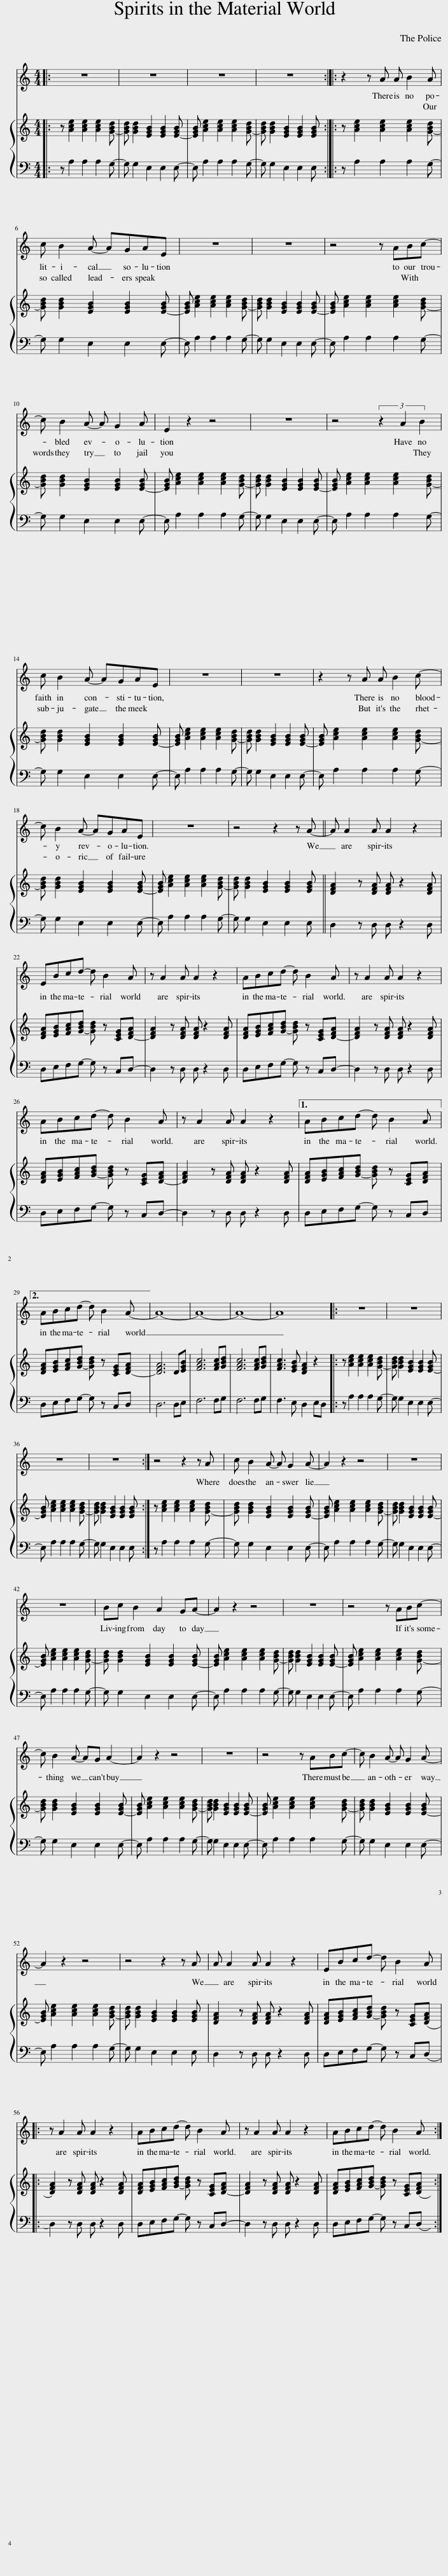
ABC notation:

X:1
%%score 1 { 2 | 3 }
L:1/8
M:4/4
I:linebreak $
K:C
V:1 treble
V:2 treble
V:3 bass
V:1
|: z8 | z8 | z8 | z8 :: z2 z A A B2 A |$ %5
 c B2 A- AGAE | z8 | z8 | z4 z ABc- |$ c B2 A- A G2 A | %10
 E2 z2 z4 | z8 | z4 (3z2 A2 B2 |$ c B2 A- AGAE | z8 | %15
 z8 | z2 z A A B2 c- |$ c B2 A- AGAE | z8 | z4 z2 z A- || %20
 A A2 A A2 z2 |$ EBcd- d B2 A | z A2 A A2 z2 | ABcd- d B2 A | z A2 A A2 z2 |$ %25
 ABcd- d B2 A | z A2 A A2 z2 |1 ABcd- d B2 A ||2$ ABcd- d B2 A- || A8- | %30
 A8- | A8- | A8 |: z8 | z8 |$ %35
 z8 | z8 :| z4 z2 z A | c B2 A- A G2 A- | A2 z2 z4 | %40
 z8 |$ z8 | Bc B2 A2 GA- | A2 z2 z4 | z8 | %45
 z4 z ABc- |$ c B2 A- AG A2- | A2 z2 z4 | z8 | z4 z ABc- | %50
 c B2 A- A G2 A- |$ A2 z2 z4 | z4 z2 z A | A A2 A A2 z2 | EBcd- d B2 A |:$ %55
 z A2 A A2 z2 | ABcd- d B2 A | z A2 A A2 z2 | ABcd- d B2 A :| %59
V:2
|: z [Ace]2 [Ace]2 [Ace]2 [G-Bd] | [GBd] [GBd]2 [EGB]2 [EGB]2 [E-GB] | [EGB] [Ace]2 [Ace]2 [Ace]2 [G-Bd] | [GBd] [GBd]2 [EGB]2 [EGB]2 [EGB] :: z [Ace]2 [Ace]2 [Ace]2 [G-Bd] |$ %5
 [GBd] [GBd]2 [EGB]2 [EGB]2 [E-GB] | [EGB] [Ace]2 [Ace]2 [Ace]2 [G-Bd] | [GBd] [GBd]2 [EGB]2 [EGB]2 [E-GB] | [EGB] [Ace]2 [Ace]2 [Ace]2 [G-Bd] |$ [GBd] [GBd]2 [EGB]2 [EGB]2 [E-GB] | %10
 [EGB] [Ace]2 [Ace]2 [Ace]2 [G-Bd] | [GBd] [GBd]2 [EGB]2 [EGB]2 [E-GB] | [EGB] [Ace]2 [Ace]2 [Ace]2 [G-Bd] |$ [GBd] [GBd]2 [EGB]2 [EGB]2 [E-GB] | [EGB] [Ace]2 [Ace]2 [Ace]2 [G-Bd] | %15
 [GBd] [GBd]2 [EGB]2 [EGB]2 [E-GB] | [EGB] [Ace]2 [Ace]2 [Ace]2 [G-Bd] |$ [GBd] [GBd]2 [EGB]2 [EGB]2 [E-GB] | [EGB] [Ace]2 [Ace]2 [Ace]2 [G-Bd] | [GBd] [GBd]2 [EGB]2 [EGB]2 [EGB] || %20
 [DFA]2 z [DFA] [DFA] z2 [DFA] |$ [DFA][EGB][FAc][G-Bd] [GBd] z [CEG][D-FA] | [DFA]2 z [DFA] [DFA] z2 [DFA] | [DFA][EGB][FAc][G-Bd] [GBd] z [CEG][D-FA] | [DFA]2 z [DFA] [DFA] z2 [DFA] |$ %25
 [DFA][EGB][FAc][G-Bd] [GBd] z [CEG][D-FA] | [DFA]2 z [DFA] [DFA] z2 [DFA] |1 [DFA][EGB][FAc][G-Bd] [GBd] z [CEG][DFA] ||2$ [DFA][EGB][FAc][G-Bd] [GBd] z [CEG][D-FA] || [DFA]6 D[EGB] | %30
 [FAc]6 [FAc][GBd] | [FAc]6 [FAc][GBd] | [FAc]3 [EGB] [DFA]2 z2 |: z [Ace]2 [Ace]2 [Ace]2 [G-Bd] | [GBd] [GBd]2 [EGB]2 [EGB]2 [E-GB] |$ %35
 [EGB] [Ace]2 [Ace]2 [Ace]2 [G-Bd] | [GBd] [GBd]2 [EGB]2 [EGB]2 [EGB] :| z [Ace]2 [Ace]2 [Ace]2 [G-Bd] | [GBd] [GBd]2 [EGB]2 [EGB]2 [E-GB] | [EGB] [Ace]2 [Ace]2 [Ace]2 [G-Bd] | %40
 [GBd] [GBd]2 [EGB]2 [EGB]2 [E-GB] |$ [EGB] [Ace]2 [Ace]2 [Ace]2 [G-Bd] | [GBd] [GBd]2 [EGB]2 [EGB]2 [E-GB] | [EGB] [Ace]2 [Ace]2 [Ace]2 [G-Bd] | [GBd] [GBd]2 [EGB]2 [EGB]2 [E-GB] | %45
 [EGB] [Ace]2 [Ace]2 [Ace]2 [G-Bd] |$ [GBd] [GBd]2 [EGB]2 [EGB]2 [E-GB] | [EGB] [Ace]2 [Ace]2 [Ace]2 [G-Bd] | [GBd] [GBd]2 [EGB]2 [EGB]2 [E-GB] | [EGB] [Ace]2 [Ace]2 [Ace]2 [G-Bd] | %50
 [GBd] [GBd]2 [EGB]2 [EGB]2 [E-GB] |$ [EGB] [Ace]2 [Ace]2 [Ace]2 [G-Bd] | [GBd] [GBd]2 [EGB]2 [EGB]2 [EGB] | [DFA]2 z [DFA] [DFA] z2 [DFA] | [DFA][EGB][FAc][G-Bd] [GBd] z [CEG]([DFA] |:$ %55
 [DFA]2) z [DFA] [DFA] z2 [DFA] | [DFA][EGB][FAc][G-Bd] [GBd] z [CEG][D-FA] | [DFA]2 z [DFA] [DFA] z2 [DFA] | [DFA][EGB][FAc][G-Bd] [GBd] z [CEG][DFA] :| %59
V:3
|: z A,2 A,2 A,2 G,- | G, G,2 E,2 E,2 E,- | E, A,2 A,2 A,2 G,- | G, G,2 E,2 E,2 E, :: z A,2 A,2 A,2 G,- |$ %5
 G, G,2 E,2 E,2 E,- | E, A,2 A,2 A,2 G,- | G, G,2 E,2 E,2 E,- | E, A,2 A,2 A,2 G,- |$ G, G,2 E,2 E,2 E,- | %10
 E, A,2 A,2 A,2 G,- | G, G,2 E,2 E,2 E,- | E, A,2 A,2 A,2 G,- |$ G, G,2 E,2 E,2 E,- | E, A,2 A,2 A,2 G,- | %15
 G, G,2 E,2 E,2 E,- | E, A,2 A,2 A,2 G,- |$ G, G,2 E,2 E,2 E,- | E, A,2 A,2 A,2 G,- | G, G,2 E,2 E,2 E, || %20
 D,2 z D, D, z2 D, |$ D,E,F,G,- G, z C,D,- | D,2 z D, D, z2 D, | D,E,F,G,- G, z C,D,- | D,2 z D, D, z2 D, |$ %25
 D,E,F,G,- G, z C,D,- | D,2 z D, D, z2 D, |1 D,E,F,G,- G, z C,D, ||2$ D,E,F,G,- G, z C,D, || D,6 D,E, | %30
 F,6 F,G, | F,6 F,G, | F,3 E, D,2 E,D, |: z A,2 A,2 A,2 G,- | G, G,2 E,2 E,2 E,- |$ %35
 E, A,2 A,2 A,2 G,- | G, G,2 E,2 E,2 E, :| z A,2 A,2 A,2 G,- | G, G,2 E,2 E,2 E,- | E, A,2 A,2 A,2 G,- | %40
 G, G,2 E,2 E,2 E,- |$ E, A,2 A,2 A,2 G,- | G, G,2 E,2 E,2 E,- | E, A,2 A,2 A,2 G,- | G, G,2 E,2 E,2 E,- | %45
 E, A,2 A,2 A,2 G,- |$ G, G,2 E,2 E,2 E,- | E, A,2 A,2 A,2 G,- | G, G,2 E,2 E,2 E,- | E, A,2 A,2 A,2 G,- | %50
 G, G,2 E,2 E,2 E,- |$ E, A,2 A,2 A,2 G,- | G, G,2 E,2 E,2 E, | D,2 z D, D, z2 D, | D,E,F,G,- G, z C,(D, |:$ %55
 D,2) z D, D, z2 D, | D,E,F,G,- G, z C,D,- | D,2 z D, D, z2 D, | D,E,F,G,- G, z C,D, :| %59
